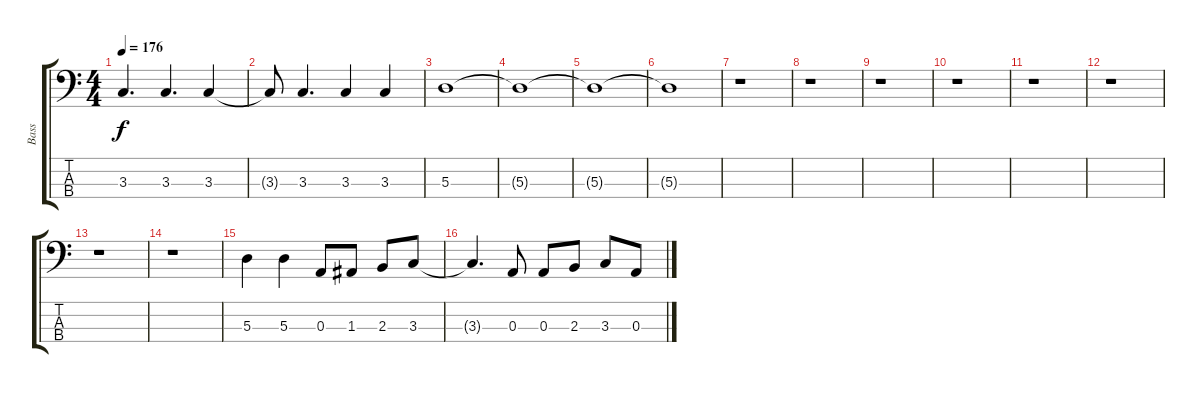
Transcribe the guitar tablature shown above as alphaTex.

\track ("Bass" "Bass") {instrument electricbasspick}
\staff {score tabs}
\tuning (G2 D2 A1 E1) {hide}
\ts (4 4)
\tempo 176
\clef f4
\ks c
3.3.4{d dy f} 3.3.4{d} 3.3.4 |
3.3{t}.8 3.3.4{d} 3.3.4 3.3.4 |
5.3.1 |
5.3{t}.1 |
5.3{t}.1 |
5.3{t}.1 |
r.1 |
r.1 |
r.1 |
r.1 |
r.1 |
r.1 |
r.1 |
r.1 |
5.3.4 5.3.4 0.3.8 1.3.8 2.3.8 3.3.8 |
3.3{t}.4{d} 0.3.8 0.3.8 2.3.8 3.3.8 0.3.8
